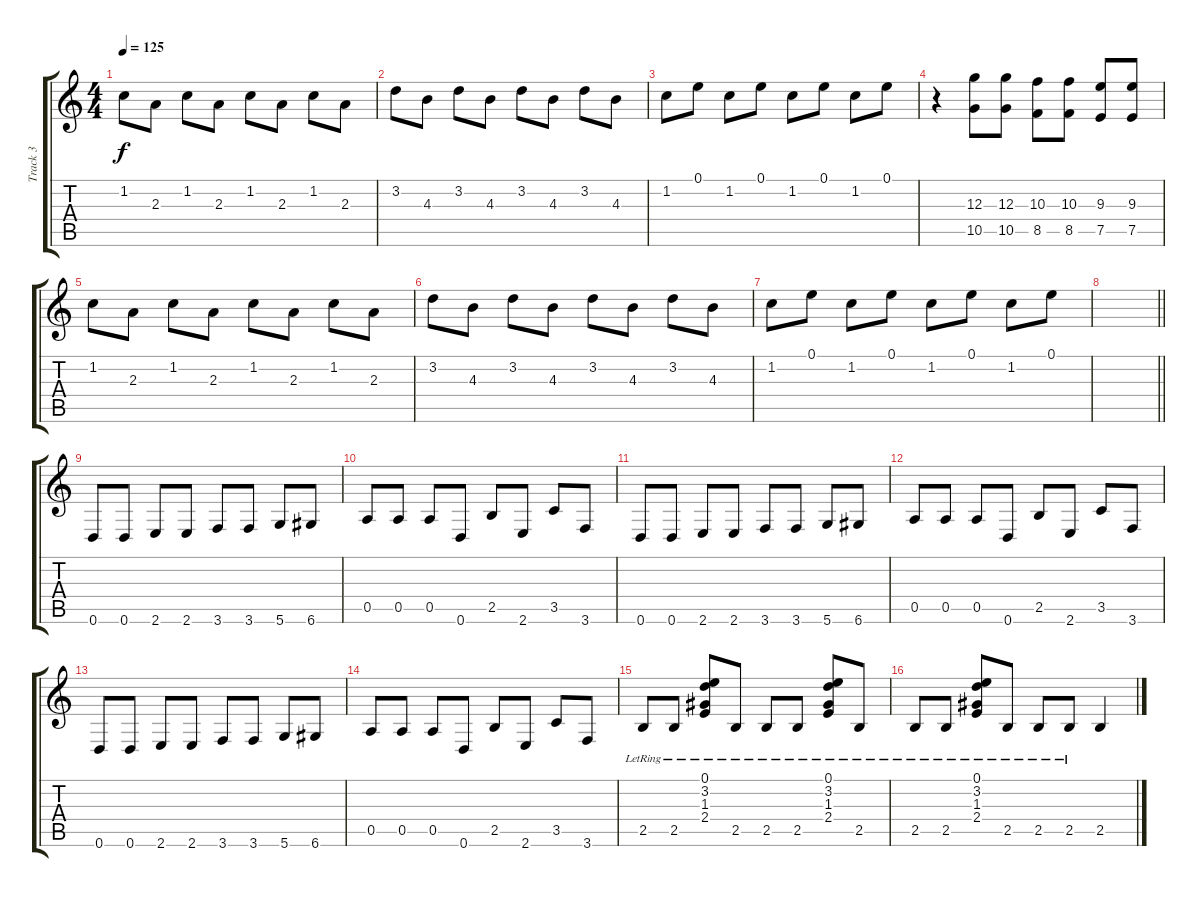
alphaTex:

\track ("Track 3" "Track 3") {instrument acousticguitarnylon}
\staff {score tabs}
\tuning (E4 B3 G3 D3 A2 D2) {hide}
\ts (4 4)
\tempo 125
\clef g2
\ks c
1.2.8{dy f} 2.3.8 1.2.8 2.3.8 1.2.8 2.3.8 1.2.8 2.3.8 |
3.2.8 4.3.8 3.2.8 4.3.8 3.2.8 4.3.8 3.2.8 4.3.8 |
1.2.8 0.1.8 1.2.8 0.1.8 1.2.8 0.1.8 1.2.8 0.1.8 |
r.4 (12.3 10.5).8 (12.3 10.5).8 (10.3 8.5).8 (10.3 8.5).8 (9.3 7.5).8 (9.3 7.5).8 |
1.2.8 2.3.8 1.2.8 2.3.8 1.2.8 2.3.8 1.2.8 2.3.8 |
3.2.8 4.3.8 3.2.8 4.3.8 3.2.8 4.3.8 3.2.8 4.3.8 |
1.2.8 0.1.8 1.2.8 0.1.8 1.2.8 0.1.8 1.2.8 0.1.8 |
\barLineRight lightlight
|
0.6.8 0.6.8 2.6.8 2.6.8 3.6.8 3.6.8 5.6.8 6.6.8 |
0.5.8 0.5.8 0.5.8 0.6.8 2.5.8 2.6.8 3.5.8 3.6.8 |
0.6.8 0.6.8 2.6.8 2.6.8 3.6.8 3.6.8 5.6.8 6.6.8 |
0.5.8 0.5.8 0.5.8 0.6.8 2.5.8 2.6.8 3.5.8 3.6.8 |
0.6.8 0.6.8 2.6.8 2.6.8 3.6.8 3.6.8 5.6.8 6.6.8 |
0.5.8 0.5.8 0.5.8 0.6.8 2.5.8 2.6.8 3.5.8 3.6.8 |
2.5{lr}.8 2.5{lr}.8 (0.1{lr} 3.2{lr} 1.3{lr} 2.4{lr}).8 2.5{lr}.8 2.5{lr}.8 2.5{lr}.8 (0.1{lr} 3.2{lr} 1.3{lr} 2.4{lr}).8 2.5{lr}.8 |
2.5{lr}.8 2.5{lr}.8 (0.1{lr} 3.2{lr} 1.3{lr} 2.4{lr}).8 2.5{lr}.8 2.5{lr}.8 2.5{lr}.8 2.5.4
